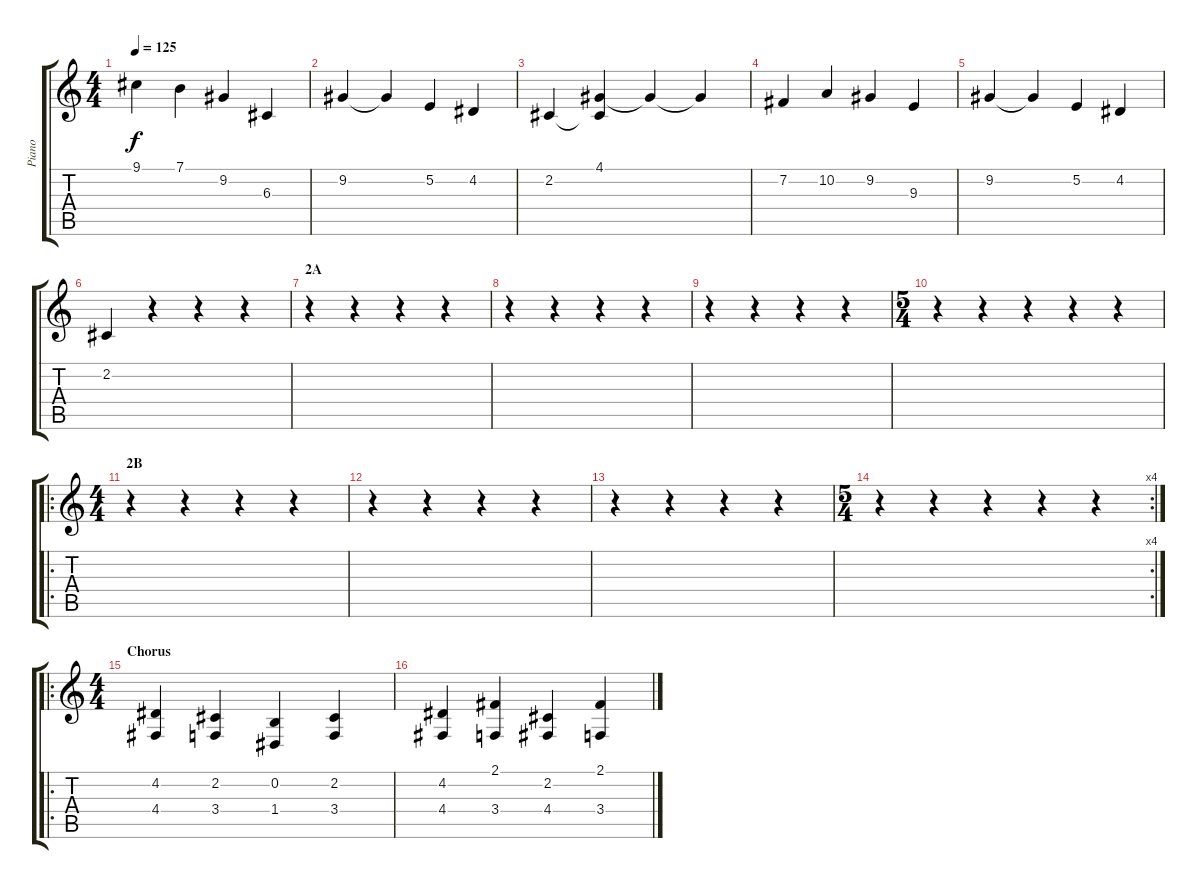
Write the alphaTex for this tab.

\track ("Piano" "Piano") {instrument acousticgrandpiano}
\staff {score tabs}
\tuning (E4 B3 G3 D3 A2 E2) {hide}
\ts (4 4)
\tempo 125
\clef g2
\ks c
9.1.4{dy f} 7.1.4 9.2.4 6.3.4 |
9.2.4 9.2{t}.4 5.2.4 4.2.4 |
2.2.4 (4.1 2.2{t}).4 4.1{t}.4 4.1{t}.4 |
7.2.4 10.2.4 9.2.4 9.3.4 |
9.2.4 9.2{t}.4 5.2.4 4.2.4 |
2.2.4 r.4 r.4 r.4 |
\section ("" "2A")
r.4 r.4 r.4 r.4 |
r.4 r.4 r.4 r.4 |
r.4 r.4 r.4 r.4 |
\ts (5 4)
r.4 r.4 r.4 r.4 r.4 |
\ro
\ts (4 4)
\section ("" "2B")
r.4 r.4 r.4 r.4 |
r.4 r.4 r.4 r.4 |
r.4 r.4 r.4 r.4 |
\rc 4
\ts (5 4)
r.4 r.4 r.4 r.4 r.4 |
\ro
\ts (4 4)
\section ("" "Chorus")
(4.2 4.4).4 (2.2 3.4).4 (0.2 1.4).4 (2.2 3.4).4 |
(4.2 4.4).4 (2.1 3.4).4 (2.2 4.4).4 (2.1 3.4).4
